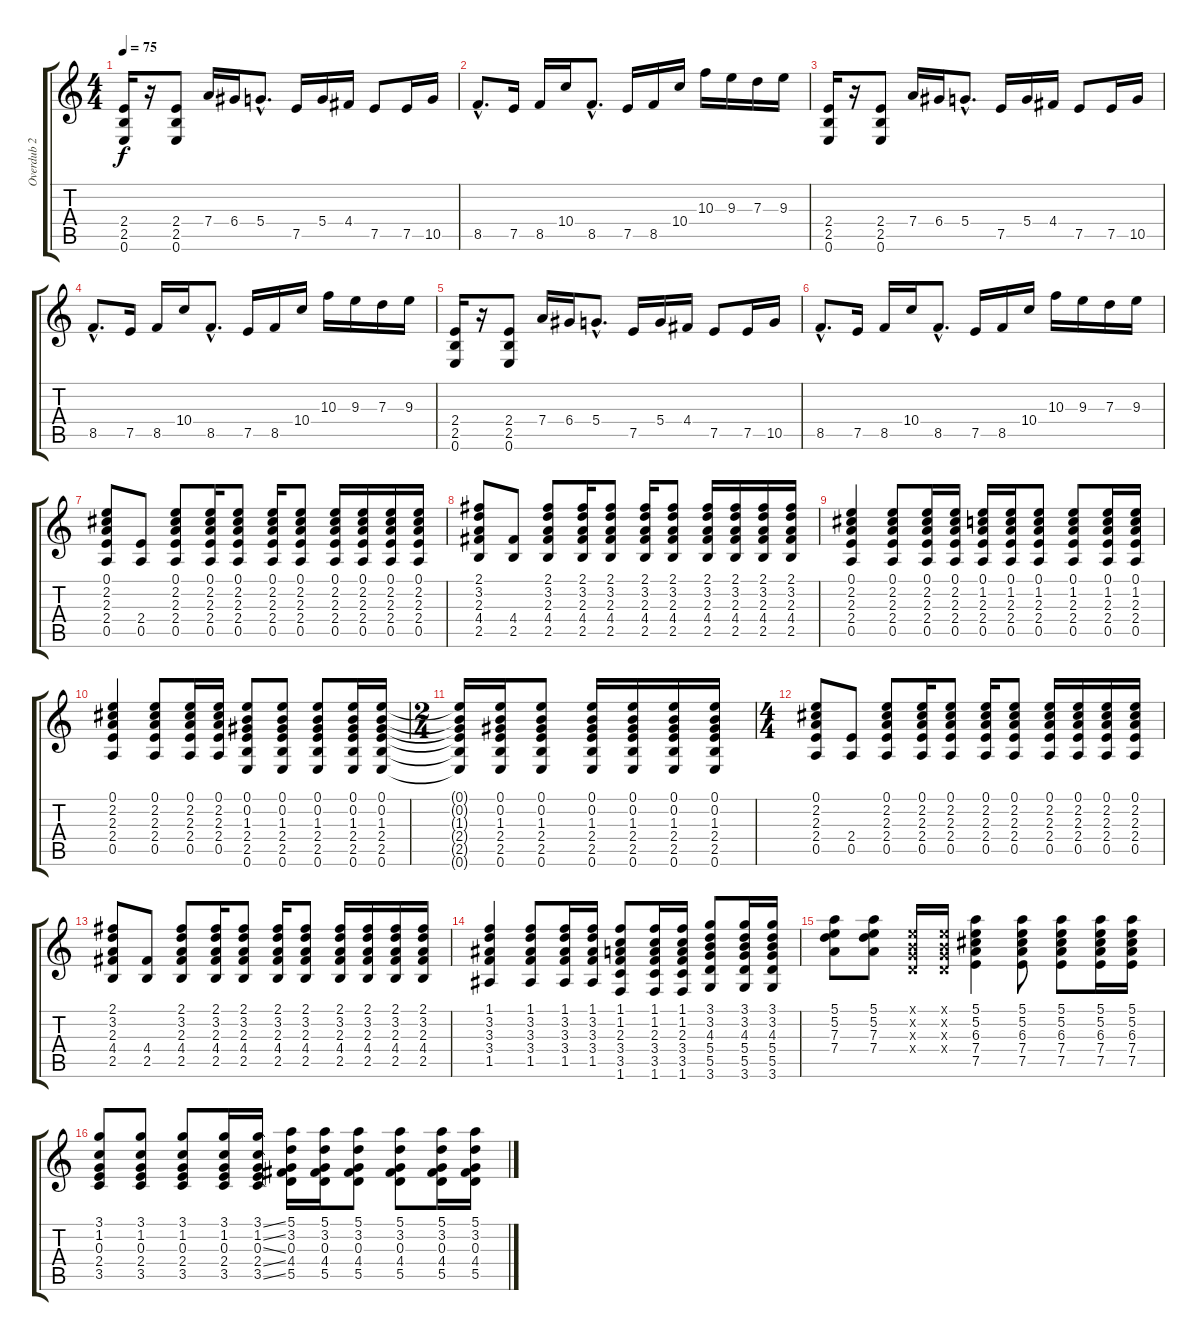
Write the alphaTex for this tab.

\track ("Overdub 2" "Overdub 2") {instrument overdrivenguitar}
\staff {score tabs}
\tuning (E4 B3 G3 D3 A2 E2) {hide}
\ts (4 4)
\tempo 75
\clef g2
\ks c
(2.4 2.5 0.6).16{dy f instrument overdrivenguitar} r.16 (2.4 2.5 0.6).8 7.4.16 6.4.16 5.4{hac}.8{d} 7.5.16 5.4.16 4.4.16 7.5.8 7.5.16 10.5.16 |
8.5{hac}.8{d} 7.5.16 8.5.16 10.4.16 8.5{hac}.8{d} 7.5.16 8.5.16 10.4.16 10.3.16 9.3.16 7.3.16 9.3.16 |
(2.4 2.5 0.6).16 r.16 (2.4 2.5 0.6).8 7.4.16 6.4.16 5.4{hac}.8{d} 7.5.16 5.4.16 4.4.16 7.5.8 7.5.16 10.5.16 |
8.5{hac}.8{d} 7.5.16 8.5.16 10.4.16 8.5{hac}.8{d} 7.5.16 8.5.16 10.4.16 10.3.16 9.3.16 7.3.16 9.3.16 |
(2.4 2.5 0.6).16 r.16 (2.4 2.5 0.6).8 7.4.16 6.4.16 5.4{hac}.8{d} 7.5.16 5.4.16 4.4.16 7.5.8 7.5.16 10.5.16 |
8.5{hac}.8{d} 7.5.16 8.5.16 10.4.16 8.5{hac}.8{d} 7.5.16 8.5.16 10.4.16 10.3.16 9.3.16 7.3.16 9.3.16 |
(0.1 2.2 2.3 2.4 0.5).8{volume 9} (2.4 0.5).8 (0.1 2.2 2.3 2.4 0.5).8 (0.1 2.2 2.3 2.4 0.5).16 (0.1 2.2 2.3 2.4 0.5).8 (0.1 2.2 2.3 2.4 0.5).16 (0.1 2.2 2.3 2.4 0.5).8 (0.1 2.2 2.3 2.4 0.5).16 (0.1 2.2 2.3 2.4 0.5).16 (0.1 2.2 2.3 2.4 0.5).16 (0.1 2.2 2.3 2.4 0.5).16 |
(2.1 3.2 2.3 4.4 2.5).8 (4.4 2.5).8 (2.1 3.2 2.3 4.4 2.5).8 (2.1 3.2 2.3 4.4 2.5).16 (2.1 3.2 2.3 4.4 2.5).8 (2.1 3.2 2.3 4.4 2.5).16 (2.1 3.2 2.3 4.4 2.5).8 (2.1 3.2 2.3 4.4 2.5).16 (2.1 3.2 2.3 4.4 2.5).16 (2.1 3.2 2.3 4.4 2.5).16 (2.1 3.2 2.3 4.4 2.5).16 |
(0.1 2.2 2.3 2.4 0.5).4 (0.1 2.2 2.3 2.4 0.5).8 (0.1 2.2 2.3 2.4 0.5).16 (0.1 2.2 2.3 2.4 0.5).16 (0.1 1.2 2.3 2.4 0.5).16 (0.1 1.2 2.3 2.4 0.5).16 (0.1 1.2 2.3 2.4 0.5).8 (0.1 1.2 2.3 2.4 0.5).8 (0.1 1.2 2.3 2.4 0.5).16 (0.1 1.2 2.3 2.4 0.5).16 |
(0.1 2.2 2.3 2.4 0.5).4 (0.1 2.2 2.3 2.4 0.5).8 (0.1 2.2 2.3 2.4 0.5).16 (0.1 2.2 2.3 2.4 0.5).16 (0.1 0.2 1.3 2.4 2.5 0.6).8 (0.1 0.2 1.3 2.4 2.5 0.6).8 (0.1 0.2 1.3 2.4 2.5 0.6).8 (0.1 0.2 1.3 2.4 2.5 0.6).16 (0.1 0.2 1.3 2.4 2.5 0.6).16 |
\ts (2 4)
(0.1{t} 0.2{t} 1.3{t} 2.4{t} 2.5{t} 0.6{t}).16 (0.1 0.2 1.3 2.4 2.5 0.6).16 (0.1 0.2 1.3 2.4 2.5 0.6).8 (0.1 0.2 1.3 2.4 2.5 0.6).16 (0.1 0.2 1.3 2.4 2.5 0.6).16 (0.1 0.2 1.3 2.4 2.5 0.6).16 (0.1 0.2 1.3 2.4 2.5 0.6).16 |
\ts (4 4)
(0.1 2.2 2.3 2.4 0.5).8 (2.4 0.5).8 (0.1 2.2 2.3 2.4 0.5).8 (0.1 2.2 2.3 2.4 0.5).16 (0.1 2.2 2.3 2.4 0.5).8 (0.1 2.2 2.3 2.4 0.5).16 (0.1 2.2 2.3 2.4 0.5).8 (0.1 2.2 2.3 2.4 0.5).16 (0.1 2.2 2.3 2.4 0.5).16 (0.1 2.2 2.3 2.4 0.5).16 (0.1 2.2 2.3 2.4 0.5).16 |
(2.1 3.2 2.3 4.4 2.5).8 (4.4 2.5).8 (2.1 3.2 2.3 4.4 2.5).8 (2.1 3.2 2.3 4.4 2.5).16 (2.1 3.2 2.3 4.4 2.5).8 (2.1 3.2 2.3 4.4 2.5).16 (2.1 3.2 2.3 4.4 2.5).8 (2.1 3.2 2.3 4.4 2.5).16 (2.1 3.2 2.3 4.4 2.5).16 (2.1 3.2 2.3 4.4 2.5).16 (2.1 3.2 2.3 4.4 2.5).16 |
(1.1 3.2 3.3 3.4 1.5).4 (1.1 3.2 3.3 3.4 1.5).8 (1.1 3.2 3.3 3.4 1.5).16 (1.1 3.2 3.3 3.4 1.5).16 (1.1 1.2 2.3 3.4 3.5 1.6).8 (1.1 1.2 2.3 3.4 3.5 1.6).16 (1.1 1.2 2.3 3.4 3.5 1.6).16 (3.1 3.2 4.3 5.4 5.5 3.6).8 (3.1 3.2 4.3 5.4 5.5 3.6).16 (3.1 3.2 4.3 5.4 5.5 3.6).16 |
(5.1 5.2 7.3 7.4).8 (5.1 5.2 7.3 7.4).8 (0.1{x} 0.2{x} 0.3{x} 0.4{x}).16 (0.1{x} 0.2{x} 0.3{x} 0.4{x}).16 (5.1 5.2 6.3 7.4 7.5).4 (5.1 5.2 6.3 7.4 7.5).8 (5.1 5.2 6.3 7.4 7.5).8 (5.1 5.2 6.3 7.4 7.5).16 (5.1 5.2 6.3 7.4 7.5).16 |
(3.1 1.2 0.3 2.4 3.5).8 (3.1 1.2 0.3 2.4 3.5).8 (3.1 1.2 0.3 2.4 3.5).8 (3.1 1.2 0.3 2.4 3.5).16 (3.1{ss} 1.2{ss} 0.3{ss} 2.4{ss} 3.5{ss}).16 (5.1 3.2 0.3 4.4 5.5).16 (5.1 3.2 0.3 4.4 5.5).16 (5.1 3.2 0.3 4.4 5.5).8 (5.1 3.2 0.3 4.4 5.5).8 (5.1 3.2 0.3 4.4 5.5).16 (5.1 3.2 0.3 4.4 5.5).16
